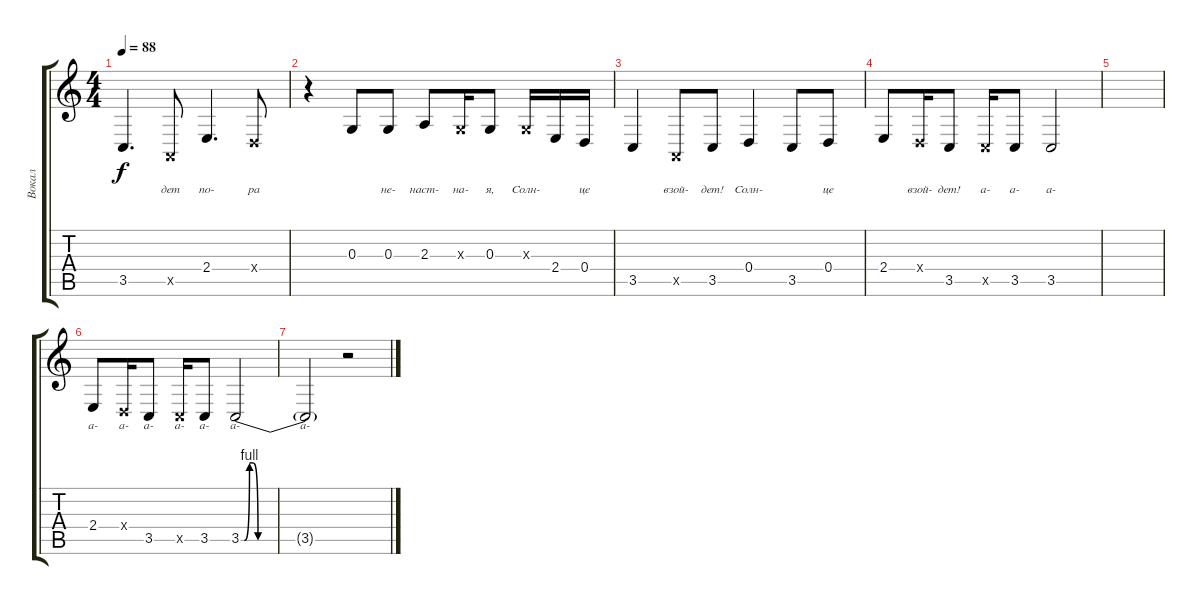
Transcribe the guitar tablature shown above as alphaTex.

\track ("Вокал" "Вокал") {instrument baritonesax}
\staff {score tabs}
\tuning (E4 B3 G3 D3 A2 E2) {hide}
\ts (4 4)
\tempo 88
\clef g2
\ks c
3.5.4{d lyrics (0 "") lyrics (1 "") lyrics (2 "") lyrics (3 "") lyrics (4 "") dy f} 0.5{x}.8{lyrics (0 "дет") lyrics (1 "") lyrics (2 "") lyrics (3 "") lyrics (4 "")} 2.4.4{d lyrics (0 "по-") lyrics (1 "") lyrics (2 "") lyrics (3 "") lyrics (4 "")} 0.4{x}.8{lyrics (0 "ра") lyrics (1 "") lyrics (2 "") lyrics (3 "") lyrics (4 "")} |
r.4 0.3.8{lyrics (0 "") lyrics (1 "") lyrics (2 "") lyrics (3 "") lyrics (4 "")} 0.3.8{lyrics (0 "не-") lyrics (1 "") lyrics (2 "") lyrics (3 "") lyrics (4 "")} 2.3.8{lyrics (0 "наст-") lyrics (1 "") lyrics (2 "") lyrics (3 "") lyrics (4 "")} 0.3{x}.16{lyrics (0 "на-") lyrics (1 "") lyrics (2 "") lyrics (3 "") lyrics (4 "")} 0.3.8{lyrics (0 "я,") lyrics (1 "") lyrics (2 "") lyrics (3 "") lyrics (4 "")} 0.3{x}.16{lyrics (0 "Солн-") lyrics (1 "") lyrics (2 "") lyrics (3 "") lyrics (4 "")} 2.4.16{lyrics (0 "") lyrics (1 "") lyrics (2 "") lyrics (3 "") lyrics (4 "")} 0.4.16{lyrics (0 "це") lyrics (1 "") lyrics (2 "") lyrics (3 "") lyrics (4 "")} |
3.5.4{lyrics (0 "") lyrics (1 "") lyrics (2 "") lyrics (3 "") lyrics (4 "")} 0.5{x}.8{lyrics (0 "взой-") lyrics (1 "") lyrics (2 "") lyrics (3 "") lyrics (4 "")} 3.5.8{lyrics (0 "дет!") lyrics (1 "") lyrics (2 "") lyrics (3 "") lyrics (4 "")} 0.4.4{lyrics (0 "Солн-") lyrics (1 "") lyrics (2 "") lyrics (3 "") lyrics (4 "")} 3.5.8{lyrics (0 "") lyrics (1 "") lyrics (2 "") lyrics (3 "") lyrics (4 "")} 0.4.8{lyrics (0 "це") lyrics (1 "") lyrics (2 "") lyrics (3 "") lyrics (4 "")} |
2.4.8{lyrics (0 "") lyrics (1 "") lyrics (2 "") lyrics (3 "") lyrics (4 "")} 0.4{x}.16{lyrics (0 "взой-") lyrics (1 "") lyrics (2 "") lyrics (3 "") lyrics (4 "")} 3.5.8{lyrics (0 "дет!") lyrics (1 "") lyrics (2 "") lyrics (3 "") lyrics (4 "")} 3.5{x}.16{lyrics (0 "а-") lyrics (1 "") lyrics (2 "") lyrics (3 "") lyrics (4 "")} 3.5.8{lyrics (0 "а-") lyrics (1 "") lyrics (2 "") lyrics (3 "") lyrics (4 "")} 3.5.2{lyrics (0 "а-") lyrics (1 "") lyrics (2 "") lyrics (3 "") lyrics (4 "")} |
|
2.4.8{lyrics (0 "а-") lyrics (1 "") lyrics (2 "") lyrics (3 "") lyrics (4 "")} 0.4{x}.16{lyrics (0 "а-") lyrics (1 "") lyrics (2 "") lyrics (3 "") lyrics (4 "")} 3.5.8{lyrics (0 "а-") lyrics (1 "") lyrics (2 "") lyrics (3 "") lyrics (4 "")} 3.5{x}.16{lyrics (0 "а-") lyrics (1 "") lyrics (2 "") lyrics (3 "") lyrics (4 "")} 3.5.8{lyrics (0 "а-") lyrics (1 "") lyrics (2 "") lyrics (3 "") lyrics (4 "")} 3.5{be (custom 0 0 2 0 5 4 7 4 10 0 60 0)}.2{lyrics (0 "а-") lyrics (1 "") lyrics (2 "") lyrics (3 "") lyrics (4 "")} |
3.5{t}.2{lyrics (0 "а-") lyrics (1 "") lyrics (2 "") lyrics (3 "") lyrics (4 "")} r.2
